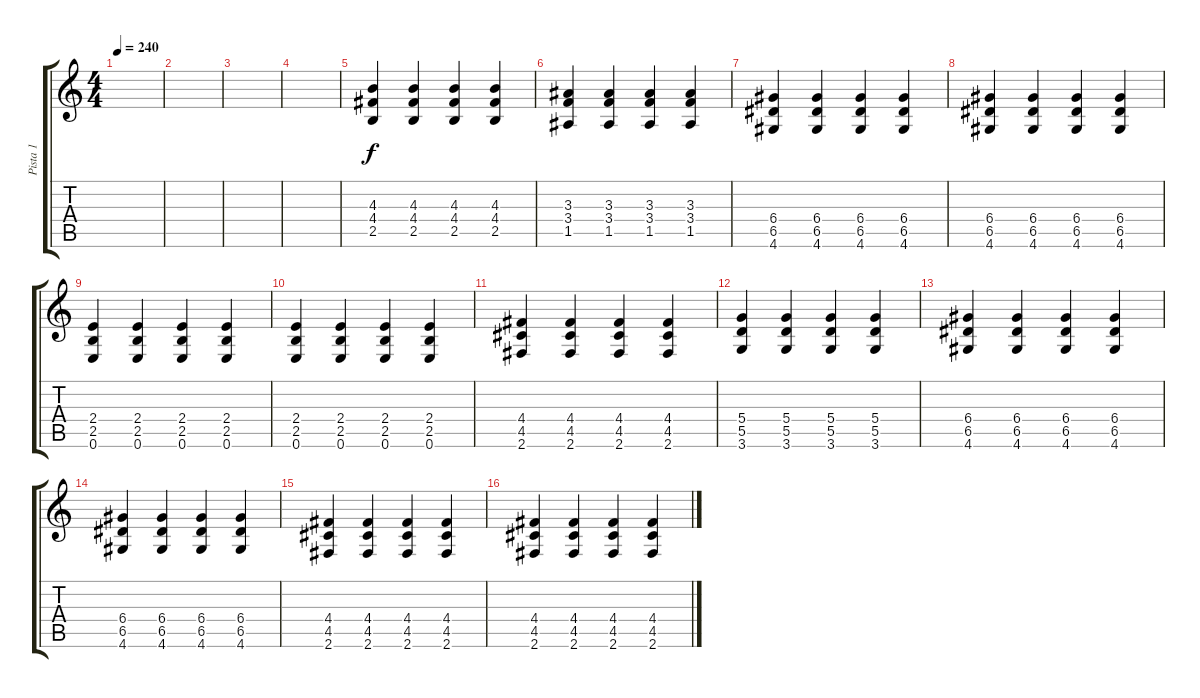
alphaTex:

\track ("Pista 1" "Pista 1") {instrument overdrivenguitar}
\staff {score tabs}
\tuning (E4 B3 G3 D3 A2 E2) {hide}
\ts (4 4)
\tempo 240
\clef g2
\ks c
|
|
|
|
(4.3 4.4 2.5).4{volume 9} (4.3 4.4 2.5).4 (4.3 4.4 2.5).4 (4.3 4.4 2.5).4 |
(3.3 3.4 1.5).4 (3.3 3.4 1.5).4 (3.3 3.4 1.5).4 (3.3 3.4 1.5).4 |
(6.4 6.5 4.6).4 (6.4 6.5 4.6).4 (6.4 6.5 4.6).4 (6.4 6.5 4.6).4 |
(6.4 6.5 4.6).4 (6.4 6.5 4.6).4 (6.4 6.5 4.6).4 (6.4 6.5 4.6).4 |
(2.4 2.5 0.6).4 (2.4 2.5 0.6).4 (2.4 2.5 0.6).4 (2.4 2.5 0.6).4 |
(2.4 2.5 0.6).4 (2.4 2.5 0.6).4 (2.4 2.5 0.6).4 (2.4 2.5 0.6).4 |
(4.4 4.5 2.6).4 (4.4 4.5 2.6).4 (4.4 4.5 2.6).4 (4.4 4.5 2.6).4 |
(5.4 5.5 3.6).4 (5.4 5.5 3.6).4 (5.4 5.5 3.6).4 (5.4 5.5 3.6).4 |
(6.4 6.5 4.6).4 (6.4 6.5 4.6).4 (6.4 6.5 4.6).4 (6.4 6.5 4.6).4 |
(6.4 6.5 4.6).4 (6.4 6.5 4.6).4 (6.4 6.5 4.6).4 (6.4 6.5 4.6).4 |
(4.4 4.5 2.6).4 (4.4 4.5 2.6).4 (4.4 4.5 2.6).4 (4.4 4.5 2.6).4 |
(4.4 4.5 2.6).4 (4.4 4.5 2.6).4 (4.4 4.5 2.6).4 (4.4 4.5 2.6).4
